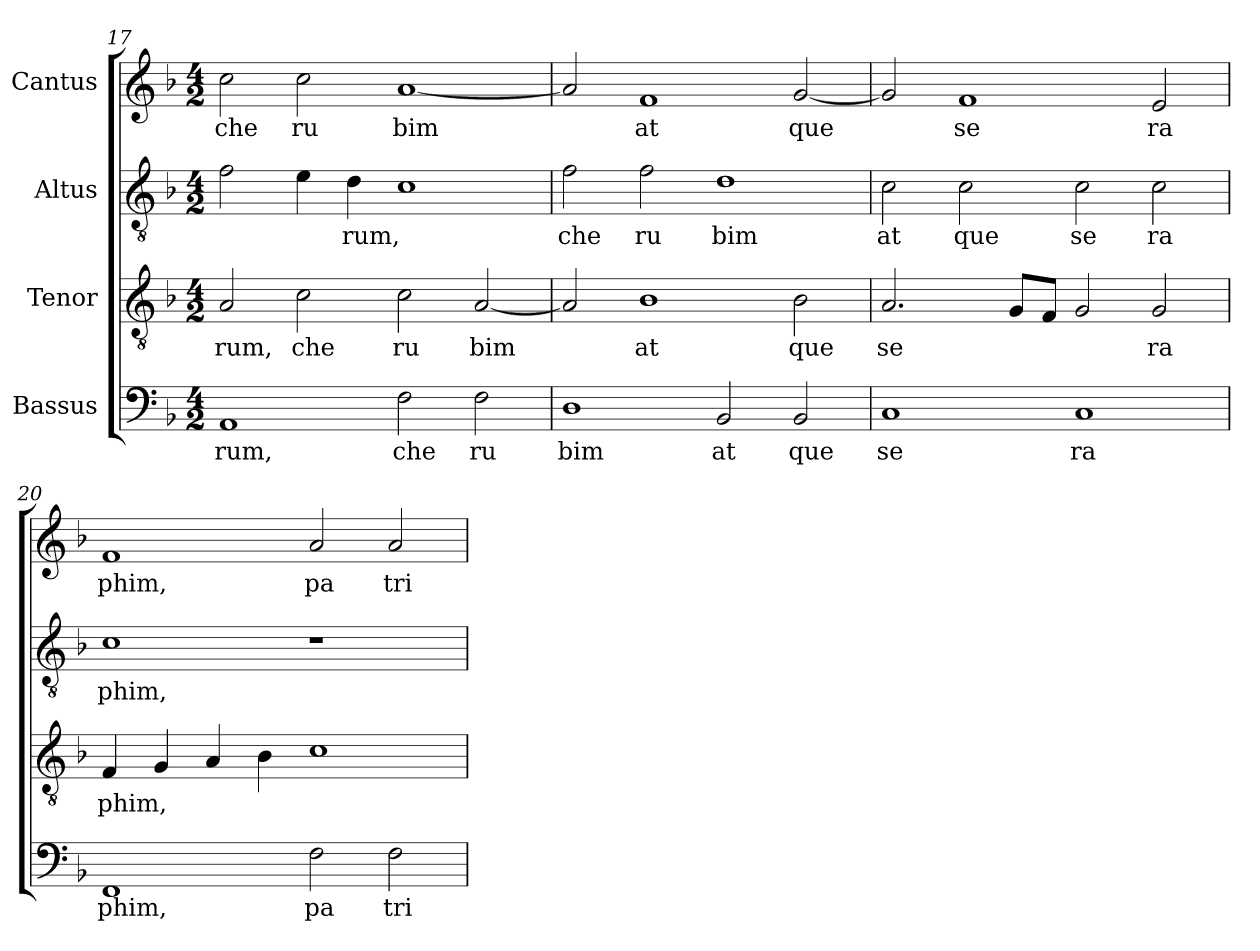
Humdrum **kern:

**kern	**text	**kern	**text	**kern	**text	**kern	**text
*part4	*part4	*part3	*part3	*part2	*part2	*part1	*part1
*staff4	*staff4	*staff3	*staff3	*staff2	*staff2	*staff1	*staff1
*I"Bassus	*	*I"Tenor	*	*I"Altus	*	*I"Cantus	*
*clefF4	*	*clefGv2	*	*clefGv2	*	*clefG2	*
*k[b-]	*	*k[b-]	*	*k[b-]	*	*k[b-]	*
*F:	*	*F:	*	*F:	*	*F:	*
*M4/2	*	*M4/2	*	*M4/2	*	*M4/2	*
=17	=17	=17	=17	=17	=17	=17	=17
!	!LO:LY:b:cj	!	!LO:LY:b:cj	!	!	!	!LO:LY:b:cj
1AA	rum,	2A/	rum,	2f\	.	2cc\	che
!	!	!	!LO:LY:b:cj	!	!	!	!LO:LY:b:cj
.	.	2c\	che	4e\	.	2cc\	ru
!	!	!	!	!	!LO:LY:b	!	!
.	.	.	.	4d\	rum,	.	.
!	!LO:LY:b:cj	!	!LO:LY:b:cj	!	!	!	!LO:LY:b
2F\	che	2c\	ru	1c	.	[<1a	bim
!	!LO:LY:b:cj	!	!LO:LY:b	!	!	!	!
2F\	ru	[<2A/	bim	.	.	.	.
=18	=18	=18	=18	=18	=18	=18	=18
!	!LO:LY:b:cj	!	!	!	!LO:LY:b:cj	!	!
1D	bim	2A/]	.	2f\	che	2a/]	.
!	!	!	!LO:LY:b:cj	!	!LO:LY:b:cj	!	!LO:LY:b:cj
.	.	1B-	at	2f\	ru	1f	at
!	!LO:LY:b:cj	!	!	!	!LO:LY:b:cj	!	!
2BB-/	at	.	.	1d	bim	.	.
!	!LO:LY:b:cj	!	!LO:LY:b:cj	!	!	!	!LO:LY:b
2BB-/	que	2B-\	que	.	.	[<2g/	que
=19	=19	=19	=19	=19	=19	=19	=19
!	!LO:LY:b:cj	!	!LO:LY:b:cj	!	!LO:LY:b:cj	!	!
1C	se	2.A/	se	2c\	at	2g/]	.
!	!	!	!	!	!LO:LY:b:cj	!	!LO:LY:b:cj
.	.	.	.	2c\	que	1f	se
.	.	8G/L	.	.	.	.	.
.	.	8F/J	.	.	.	.	.
!	!LO:LY:b:cj	!	!	!	!LO:LY:b:cj	!	!
1C	ra	2G/	.	2c\	se	.	.
!	!	!	!LO:LY:b:cj	!	!LO:LY:b:cj	!	!LO:LY:b:cj
.	.	2G/	ra	2c\	ra	2e/	ra
=20	=20	=20	=20	=20	=20	=20	=20
!	!LO:LY:b:cj	!	!LO:LY:b	!	!LO:LY:b:cj	!	!LO:LY:b:cj
1FF	phim,	4F/	phim,	1c	phim,	1f	phim,
.	.	4G/	.	.	.	.	.
.	.	4A/	.	.	.	.	.
.	.	4B-\	.	.	.	.	.
!	!LO:LY:b:cj	!	!	!	!	!	!LO:LY:b:cj
2F\	pa	1c	.	1r	.	2a/	pa
!	!LO:LY:b:cj	!	!	!	!	!	!LO:LY:b:cj
2F\	tri	.	.	.	.	2a/	tri
=	=	=	=	=	=	=	=
*-	*-	*-	*-	*-	*-	*-	*-
